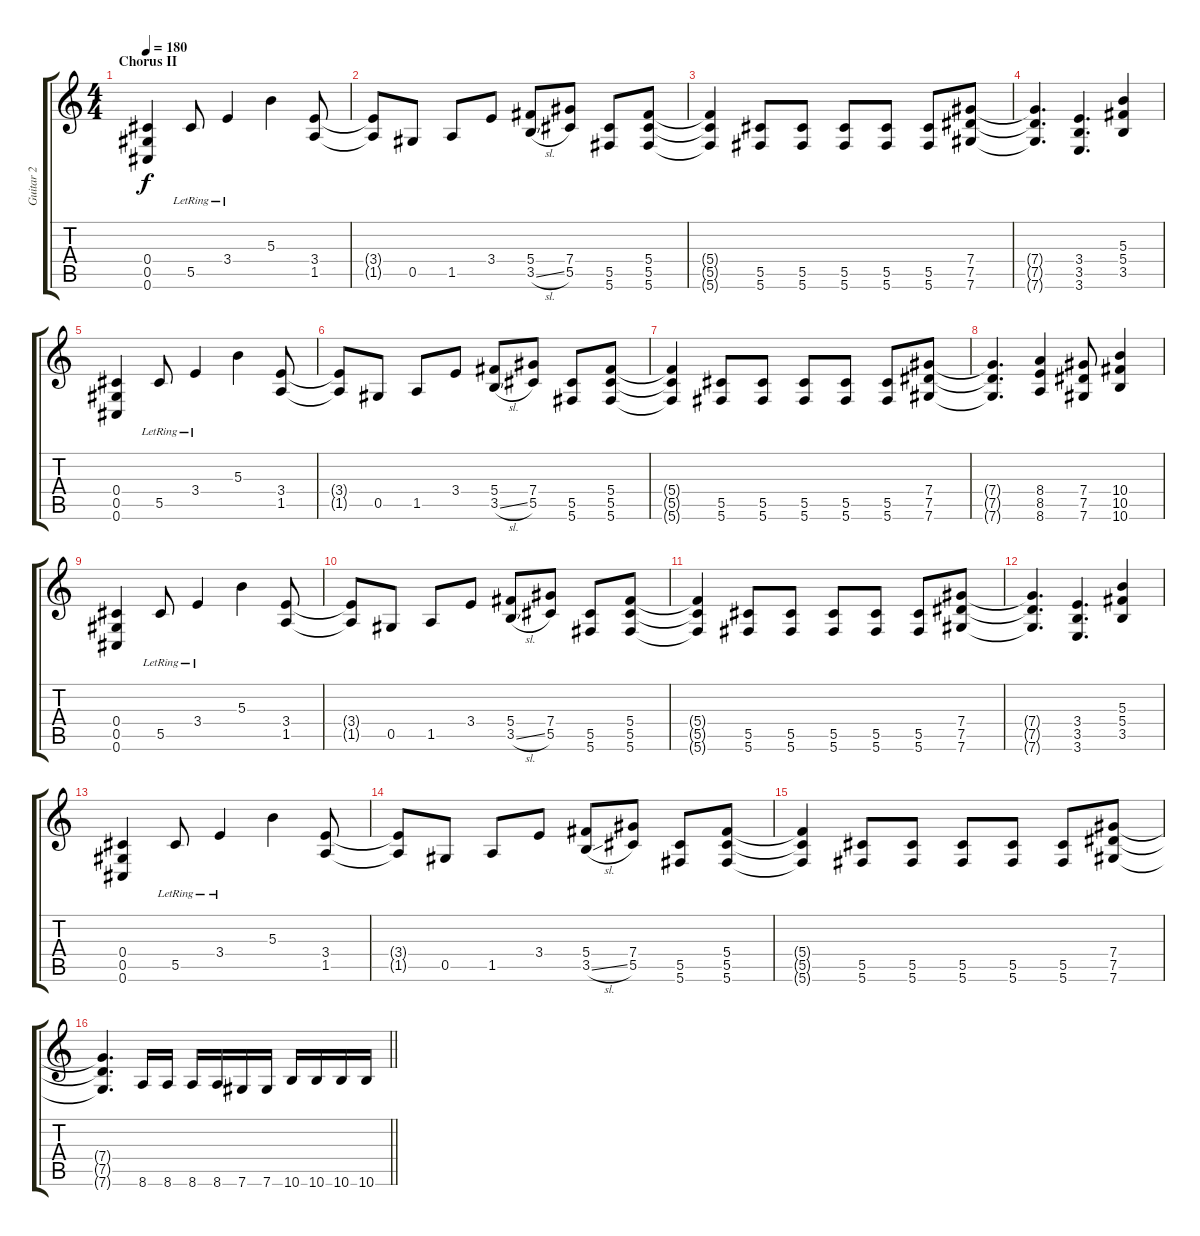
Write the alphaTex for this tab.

\track ("Guitar 2" "Guitar 2") {instrument distortionguitar}
\staff {score tabs}
\tuning (E4 Bb3 Gb3 Db3 Ab2 Db2) {hide}
\ts (4 4)
\section ("" "Chorus II")
\tempo 180
\clef g2
\ks c
(0.4 0.5 0.6).4{dy f} 5.5{lr}.8 3.4{lr}.4 5.3.4 (3.4 1.5).8 |
(3.4{t} 1.5{t}).8 0.5.8 1.5.8 3.4.8 (5.4 3.5{sl}).8 (7.4 5.5).8 (5.5 5.6).8 (5.4 5.5 5.6).8 |
(5.4{t} 5.5{t} 5.6{t}).4 (5.5 5.6).8 (5.5 5.6).8 (5.5 5.6).8 (5.5 5.6).8 (5.5 5.6).8 (7.4 7.5 7.6).8 |
(7.4{t} 7.5{t} 7.6{t}).4{d} (3.4 3.5 3.6).4{d} (5.3 5.4 3.5).4 |
(0.4 0.5 0.6).4 5.5{lr}.8 3.4{lr}.4 5.3.4 (3.4 1.5).8 |
(3.4{t} 1.5{t}).8 0.5.8 1.5.8 3.4.8 (5.4 3.5{sl}).8 (7.4 5.5).8 (5.5 5.6).8 (5.4 5.5 5.6).8 |
(5.4{t} 5.5{t} 5.6{t}).4 (5.5 5.6).8 (5.5 5.6).8 (5.5 5.6).8 (5.5 5.6).8 (5.5 5.6).8 (7.4 7.5 7.6).8 |
(7.4{t} 7.5{t} 7.6{t}).4{d} (8.4 8.5 8.6).4 (7.4 7.5 7.6).8 (10.4 10.5 10.6).4 |
(0.4 0.5 0.6).4 5.5{lr}.8 3.4{lr}.4 5.3.4 (3.4 1.5).8 |
(3.4{t} 1.5{t}).8 0.5.8 1.5.8 3.4.8 (5.4 3.5{sl}).8 (7.4 5.5).8 (5.5 5.6).8 (5.4 5.5 5.6).8 |
(5.4{t} 5.5{t} 5.6{t}).4 (5.5 5.6).8 (5.5 5.6).8 (5.5 5.6).8 (5.5 5.6).8 (5.5 5.6).8 (7.4 7.5 7.6).8 |
(7.4{t} 7.5{t} 7.6{t}).4{d} (3.4 3.5 3.6).4{d} (5.3 5.4 3.5).4 |
(0.4 0.5 0.6).4 5.5{lr}.8 3.4{lr}.4 5.3.4 (3.4 1.5).8 |
(3.4{t} 1.5{t}).8 0.5.8 1.5.8 3.4.8 (5.4 3.5{sl}).8 (7.4 5.5).8 (5.5 5.6).8 (5.4 5.5 5.6).8 |
(5.4{t} 5.5{t} 5.6{t}).4 (5.5 5.6).8 (5.5 5.6).8 (5.5 5.6).8 (5.5 5.6).8 (5.5 5.6).8 (7.4 7.5 7.6).8 |
\barLineRight lightlight
(7.4{t} 7.5{t} 7.6{t}).4{d} 8.6.16 8.6.16 8.6.16 8.6.16 7.6.16 7.6.16 10.6.16 10.6.16 10.6.16 10.6.16
